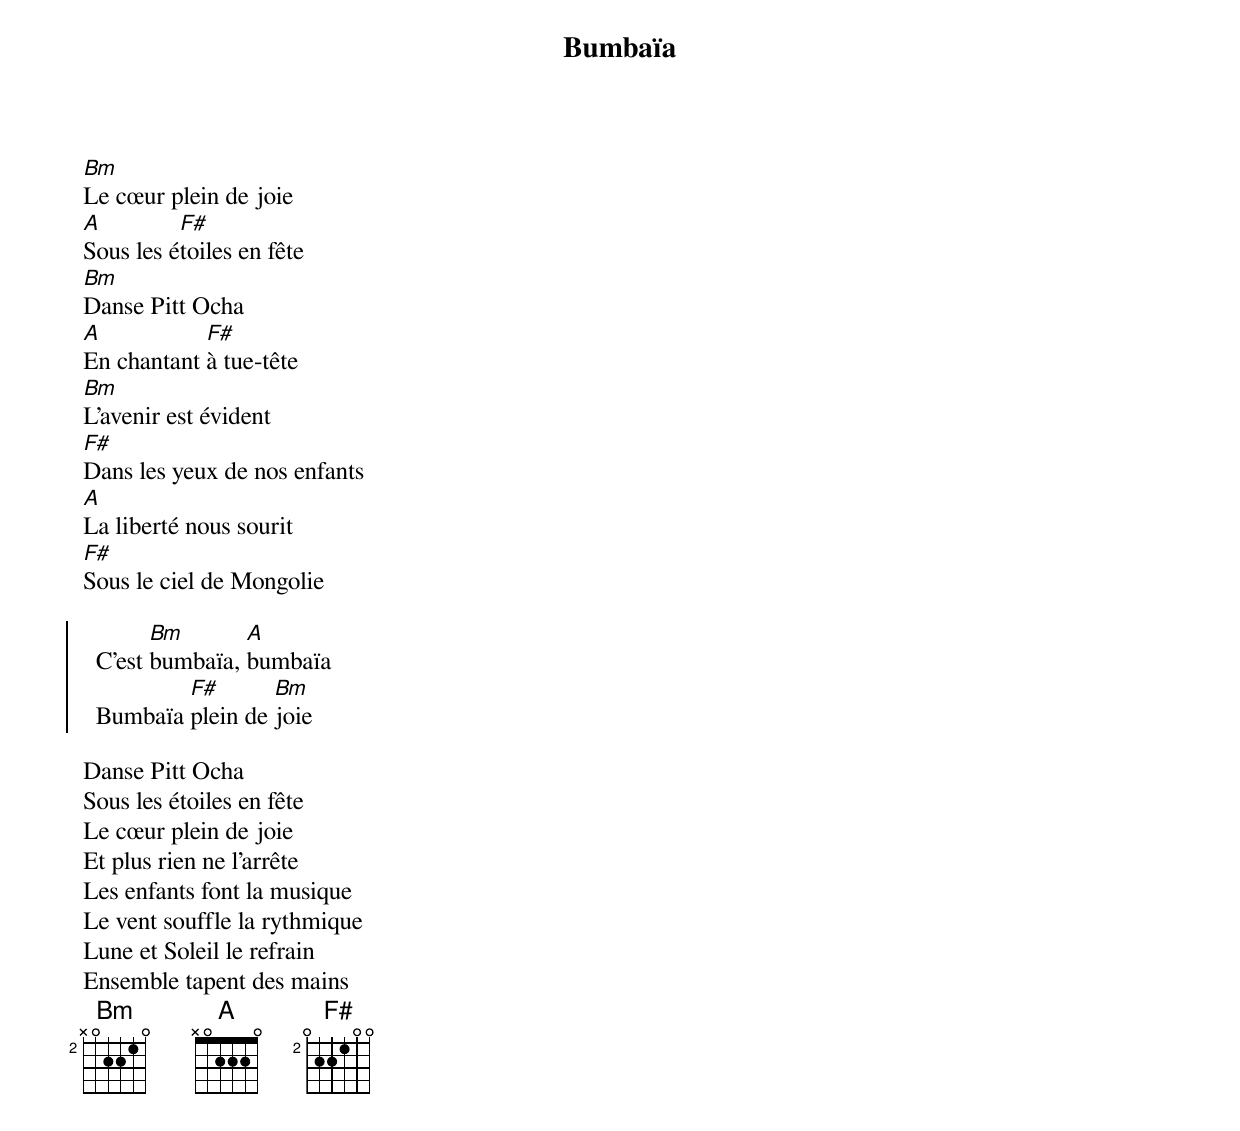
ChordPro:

{title: Bumbaïa}
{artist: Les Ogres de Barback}
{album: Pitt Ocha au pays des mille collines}
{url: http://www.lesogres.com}
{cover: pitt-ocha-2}
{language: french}
{columns: 2}
{define: Bm base-fret 2 frets X 0 2 2 1 0}
{define: A frets X 0 2 2 2 0}
{define: F# base-fret 2 frets 0 2 2 1 0 0}

[Bm]Le cœur plein de joie
[A]Sous les é[F#]toiles en fête
[Bm]Danse Pitt Ocha
[A]En chantant [F#]à tue-tête
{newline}
[Bm]L'avenir est évident
[F#]Dans les yeux de nos enfants
[A]La liberté nous sourit
[F#]Sous le ciel de Mongolie

{start_of_chorus}
  C'est [Bm]bumbaïa, [A]bumbaïa
  Bumbaïa [F#]plein de [Bm]joie
{end_of_chorus}

Danse Pitt Ocha
Sous les étoiles en fête
Le cœur plein de joie
Et plus rien ne l'arrête
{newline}
Les enfants font la musique
Le vent souffle la rythmique
Lune et Soleil le refrain
Ensemble tapent des mains
